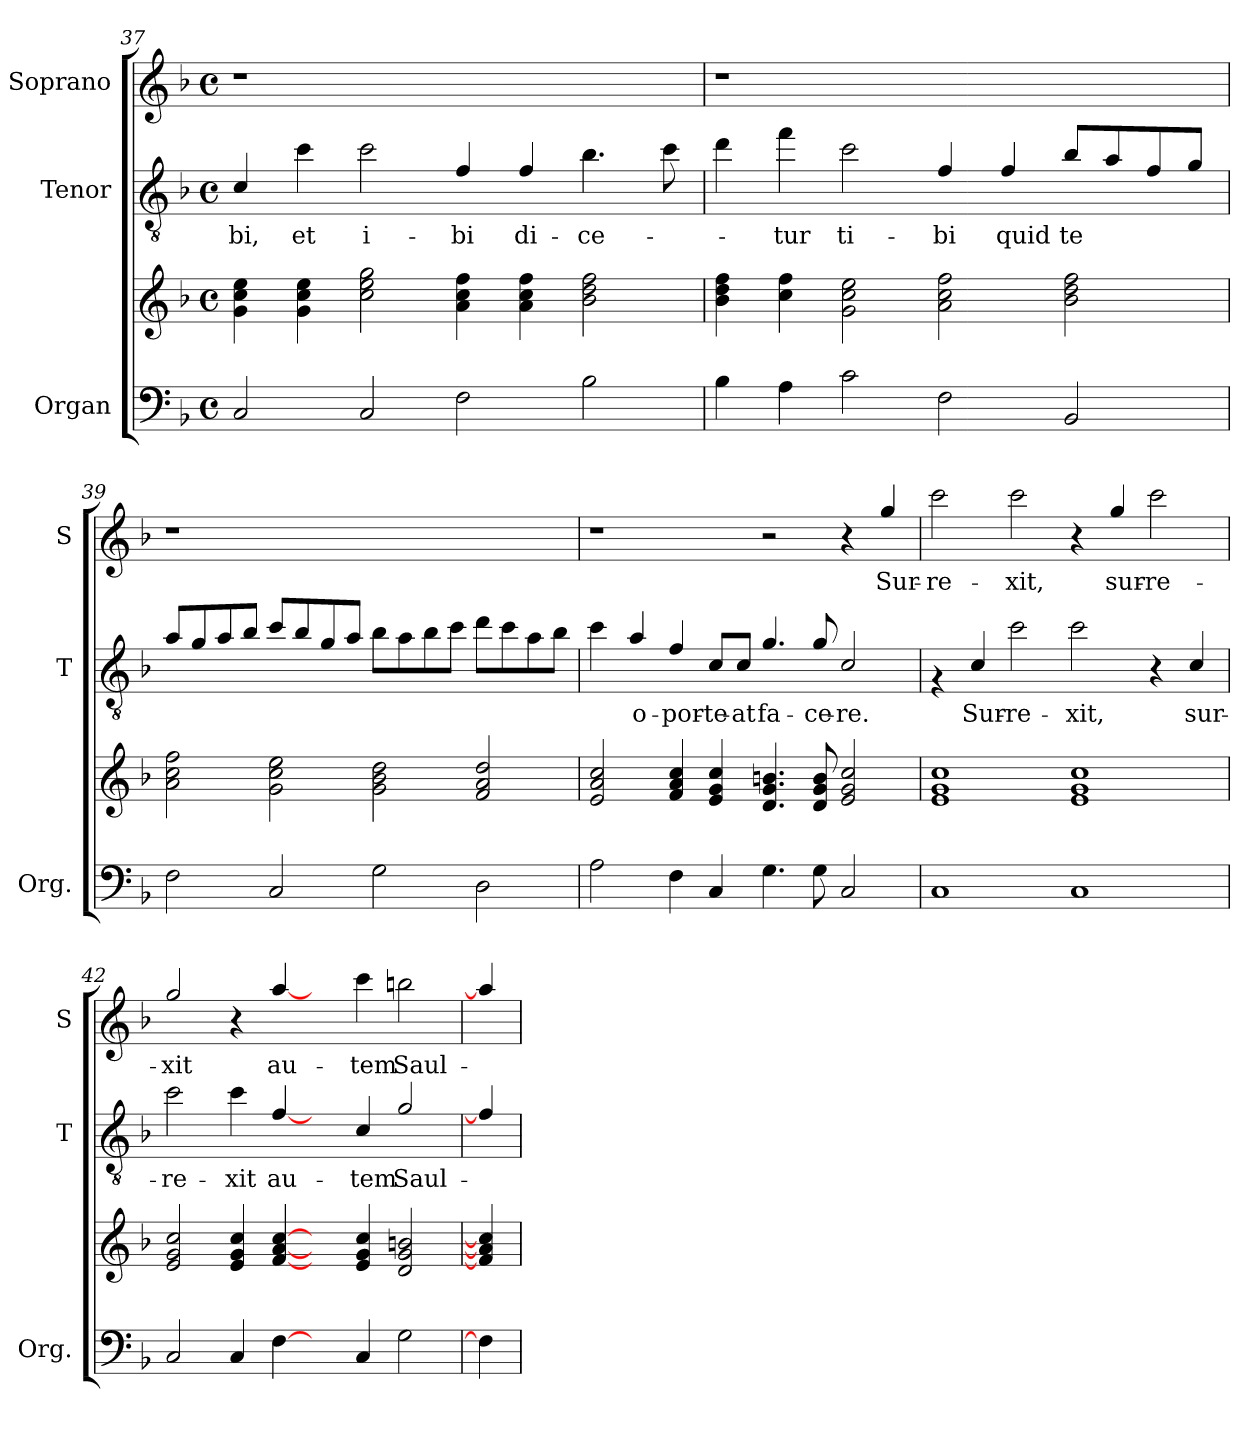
**kern	**kern	**kern	**text	**kern	**text
*part3	*part3	*part2	*part2	*part1	*part1
*staff4	*staff3	*staff2	*staff2	*staff1	*staff1
*I"Organ	*	*I"Tenor	*	*I"Soprano	*
*I'Org.	*	*I'T	*	*I'S	*
!!LO:LB:g=z
*clefF4	*clefG2	*clefGv2	*	*clefG2	*
*	*	*ITrd7c12	*	*ITrd7c12	*
*k[b-]	*k[b-]	*k[b-]	*	*k[b-]	*
*F:	*F:	*F:	*	*F:	*
*M4/4	*M4/4	*M4/4	*	*M4/4	*
*met(c)	*met(c)	*met(c)	*	*met(c)	*
=37	=37	=37	=37	=37	=37
!	!	!	!LO:LY:b	!	!
2C/	4g!\ 4cc!\ 4ee!\	4C/	-bi,	1r	.
!	!	!	!LO:LY:b	!	!
.	4g!\ 4cc!\ 4ee!\	4c\	et	.	.
!	!	!	!LO:LY:b	!	!
2C/	2cc!\ 2ee!\ 2gg!\	2c\	i-	.	.
!	!	!	!LO:LY:b	!	!
2F\	4a!\ 4cc!\ 4ff!\	4F/	-bi	1ryy	.
!	!	!	!LO:LY:b	!	!
.	4a!\ 4cc!\ 4ff!\	4F/	di-	.	.
!	!	!	!LO:LY:b	!	!
2B-\	2b-!\ 2dd!\ 2ff!\	4.B-\	-ce-	.	.
.	.	8c\	.	.	.
=38	=38	=38	=38	=38	=38
4B-\	4b-!\ 4dd!\ 4ff!\	4d\	.	1r	.
!	!	!	!LO:LY:b	!	!
4A\	4cc!\ 4ff!\	4f\	-tur	.	.
!	!	!	!LO:LY:b	!	!
2c\	2g!\ 2cc!\ 2ee!\	2c\	ti-	.	.
!	!	!	!LO:LY:b	!	!
2F\	2a!\ 2cc!\ 2ff!\	4F/	-bi	1ryy	.
!	!	!	!LO:LY:b	!	!
.	.	4F/	quid	.	.
!	!	!	!LO:LY:b	!	!
2BB-/	2b-!\ 2dd!\ 2ff!\	8B-/L	te	.	.
.	.	8A/	.	.	.
.	.	8F/	.	.	.
.	.	8G/J	.	.	.
=39	=39	=39	=39	=39	=39
2F\	2a!\ 2cc!\ 2ff!\	8A/L	.	1r	.
.	.	8G/	.	.	.
.	.	8A/	.	.	.
.	.	8B-/J	.	.	.
2C/	2g!\ 2cc!\ 2ee!\	8c/L	.	.	.
.	.	8B-/	.	.	.
.	.	8G/	.	.	.
.	.	8A/J	.	.	.
2G\	2g!\ 2b-!\ 2dd!\	8B-\L	.	1ryy	.
.	.	8A\	.	.	.
.	.	8B-\	.	.	.
.	.	8c\J	.	.	.
2D\	2f!/ 2a!/ 2dd!/	8d\L	.	.	.
.	.	8c\	.	.	.
.	.	8A\	.	.	.
.	.	8B-\J	.	.	.
!!LO:PB:g=z
=40	=40	=40	=40	=40	=40
2A\	2e!/ 2a!/ 2cc!/	4c\	.	1r	.
!	!	!	!LO:LY:b	!	!
.	.	4A/	o-	.	.
!	!	!	!LO:LY:b	!	!
4F\	4f!/ 4a!/ 4cc!/	4F/	-por-	.	.
!	!	!	!LO:LY:b	!	!
4C/	4e!/ 4g!/ 4cc!/	8C/L	-te-	.	.
!	!	!	!LO:LY:b	!	!
.	.	8C/J	-at	.	.
!	!	!	!LO:LY:b	!	!
4.G\	4.d!/ 4.g!/ 4.bn!/	4.G/	fa-	2r	.
!	!	!	!LO:LY:b	!	!
8G\	8d!/ 8g!/ 8b!/	8G/	-ce-	.	.
!	!	!	!LO:LY:b	!	!
2C/	2e!/ 2g!/ 2cc!/	2C/	-re.	4r	.
!	!	!	!	!	!LO:LY:b
.	.	.	.	4g/	Sur-
=41	=41	=41	=41	=41	=41
!	!	!	!	!	!LO:LY:b
1C	1e! 1g! 1cc!	4rG	.	2cc\	-re-
!	!	!	!LO:LY:b	!	!
.	.	4C/	Sur-	.	.
!	!	!	!LO:LY:b	!	!
!	!	!	!	!	!LO:LY:b
.	.	2c\	-re-	2cc\	-xit,
!	!	!	!LO:LY:b	!	!
1C	1e! 1g! 1cc!	2c\	-xit,	4r	.
!	!	!	!	!	!LO:LY:b
.	.	.	.	4g/	sur-
!	!	!	!	!	!LO:LY:b
.	.	4r	.	2cc\	-re-
!	!	!	!LO:LY:b	!	!
.	.	4C/	sur-	.	.
=42	=42	=42	=42	=42	=42
!	!	!	!LO:LY:b	!	!
!	!	!	!	!	!LO:LY:b
2C/	2e!/ 2g!/ 2cc!/	2c\	-re-	2g/	-xit
!	!	!	!LO:LY:b	!	!
4C/	4e!/ 4g!/ 4cc!/	4c\	-xit	4r	.
!	!	!	!LO:LY:b	!	!
!	!	!	!	!	!LO:LY:b
[4F\	[4f!/ [4a!/ [4cc!/	[4F/	au-	[4a/	au-
4ryy	4ryy	4ryy	.	4ryy	.
!	!	!	!LO:LY:b	!	!
!	!	!	!	!	!LO:LY:b
4C/	4e!/ 4g!/ 4cc!/	4C/	-tem	4cc\	-tem
!	!	!	!LO:LY:b	!	!
!	!	!	!	!	!LO:LY:b
2G\	2d!/ 2g!/ 2bn!/	2G/	Saul-	2bn\	Saul-
=43	=43	=43	=43	=43	=43
4F\]	4f!/] 4a!/] 4cc!/]	4F/]	.	4a/]	.
=	=	=	=	=	=
*-	*-	*-	*-	*-	*-
